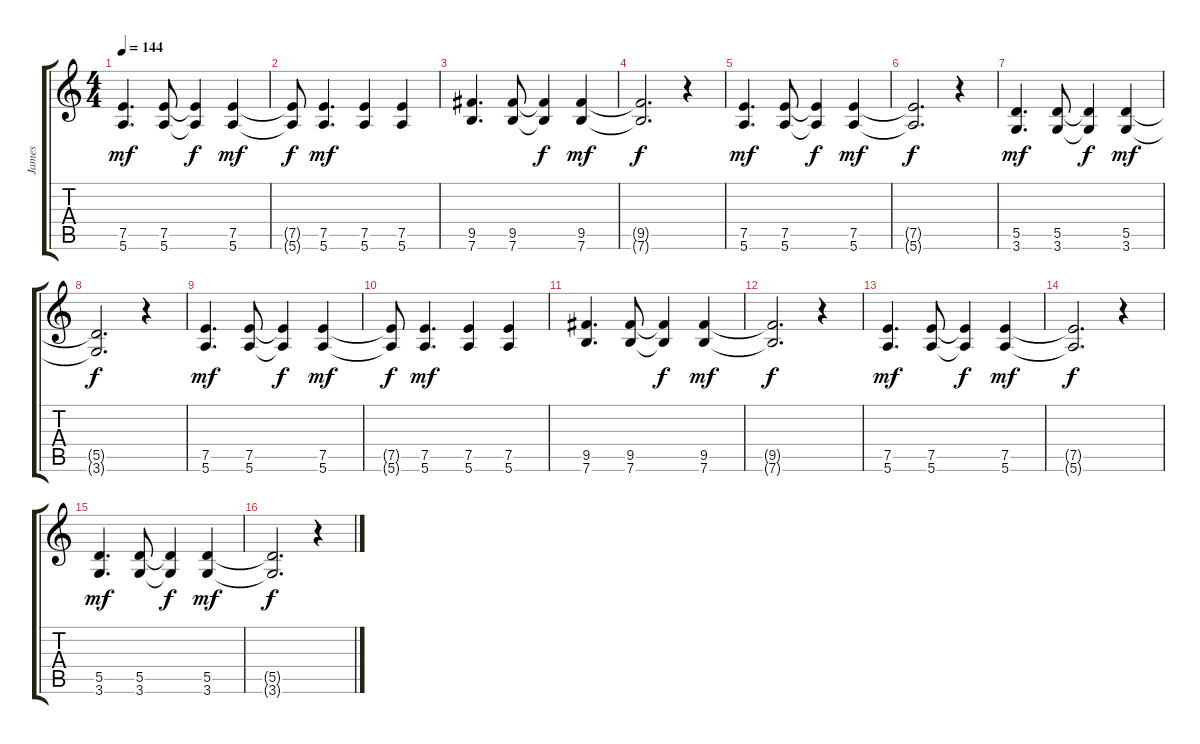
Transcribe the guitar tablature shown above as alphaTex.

\track ("James" "James") {instrument distortionguitar}
\staff {score tabs}
\tuning (E4 B3 G3 D3 A2 E2) {hide}
\ts (4 4)
\tempo 144
\clef g2
\ks c
(7.5 5.6).4{d dy mf} (7.5 5.6).8 (7.5{t} 5.6{t}).4{dy f} (7.5 5.6).4{dy mf} |
(7.5{t} 5.6{t}).8{dy f} (7.5 5.6).4{d dy mf} (7.5 5.6).4 (7.5 5.6).4 |
(9.5 7.6).4{d} (9.5 7.6).8 (9.5{t} 7.6{t}).4{dy f} (9.5 7.6).4{dy mf} |
(9.5{t} 7.6{t}).2{d dy f} r.4 |
(7.5 5.6).4{d dy mf} (7.5 5.6).8 (7.5{t} 5.6{t}).4{dy f} (7.5 5.6).4{dy mf} |
(7.5{t} 5.6{t}).2{d dy f} r.4 |
(5.5 3.6).4{d dy mf} (5.5 3.6).8 (5.5{t} 3.6{t}).4{dy f} (5.5 3.6).4{dy mf} |
(5.5{t} 3.6{t}).2{d dy f} r.4 |
(7.5 5.6).4{d dy mf} (7.5 5.6).8 (7.5{t} 5.6{t}).4{dy f} (7.5 5.6).4{dy mf} |
(7.5{t} 5.6{t}).8{dy f} (7.5 5.6).4{d dy mf} (7.5 5.6).4 (7.5 5.6).4 |
(9.5 7.6).4{d} (9.5 7.6).8 (9.5{t} 7.6{t}).4{dy f} (9.5 7.6).4{dy mf} |
(9.5{t} 7.6{t}).2{d dy f} r.4 |
(7.5 5.6).4{d dy mf} (7.5 5.6).8 (7.5{t} 5.6{t}).4{dy f} (7.5 5.6).4{dy mf} |
(7.5{t} 5.6{t}).2{d dy f} r.4 |
(5.5 3.6).4{d dy mf} (5.5 3.6).8 (5.5{t} 3.6{t}).4{dy f} (5.5 3.6).4{dy mf} |
(5.5{t} 3.6{t}).2{d dy f} r.4
